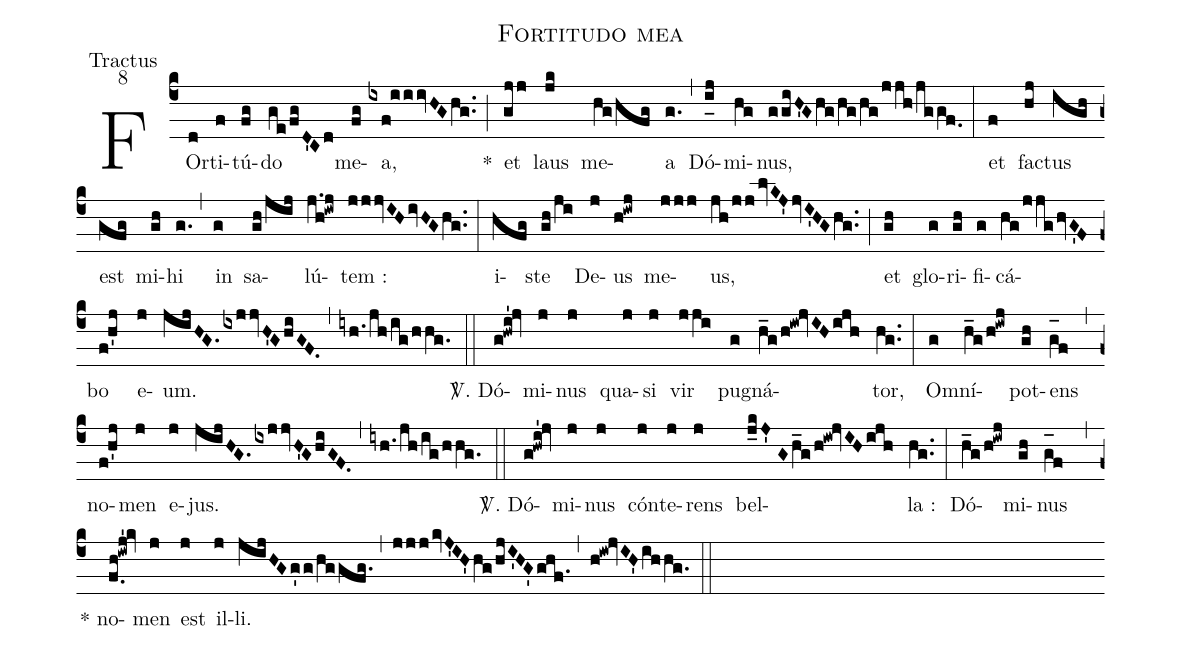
name:Fortitudo mea;
office-part:Tractus;
mode:8;
%%
(c4) FOr(d)ti(f)tú(fg)do(ge/fgD'Cd) me(fg)a,(ixf!iiivHGhg..) <clear>*(;) et(gjj) laus(jk) me(hg/hfg)a(g.) (,) Dó(i_[uh:l]j)mi(hg)nus,(ggiH'Ghg/hg/hg/jjh/jggf.0) (:) et(f) fa(hj)ctus(igh) est(gfg) mi(gh)hi(g.) (,) in(g) sa(gh/jij)lú(j.h!iwj)tem :(jjjvIHivHGhg..) (:) i(hfg)ste(gh/ji) De(j)us(h!iwj) me(jjj)us,(jh/jjlvKJ'jvI'HGhg..) (;) et(gh) glo(g)ri(gh)fi(g)cá(hg/jjghvG'F)bo(f!h'j) e(j)um.(jijHG.ixjjvH'GhiGF.) (,) (iyh./jh/ig/hhg.) (::)
<sp>V/</sp>. Dó(g!hwi'!jv)mi(j)nus(j) qua(j)si(j) vir(jji) pu(g)gná(h_g/h!iw!jvIHijh)tor,(hg..) (:) O(g)mní(h_g/h!iwj)pot(gh)ens(g_[oh:h]f) (,) <nlba>no(f!h'j)men</nlba>(j) e(j)jus.(jijHG.ixjjvH'GhiGF.) (,) (iyh./jh/ig/hhg.) (::)
<sp>V/</sp>. Dó(g!hwi'!jv)mi(j)nus(j) cón(j)te(j)rens(j) bel(j_kJ'//Gh_g/!h!iw!jvIHijh)la :(hg..) (:) Dó(h_g/h!iwj)mi(gh)nus(g_[oh:h]f) (,) * no(f.0h!iwj'!kv)men(j) est(j) il(j)li.(jijHGg'g/hggfg.) (,) (jjjkvJ'IH'hg/hjI'HG'ghf.1) (,) (h!iw!jvIH'ihhg.) (::)
